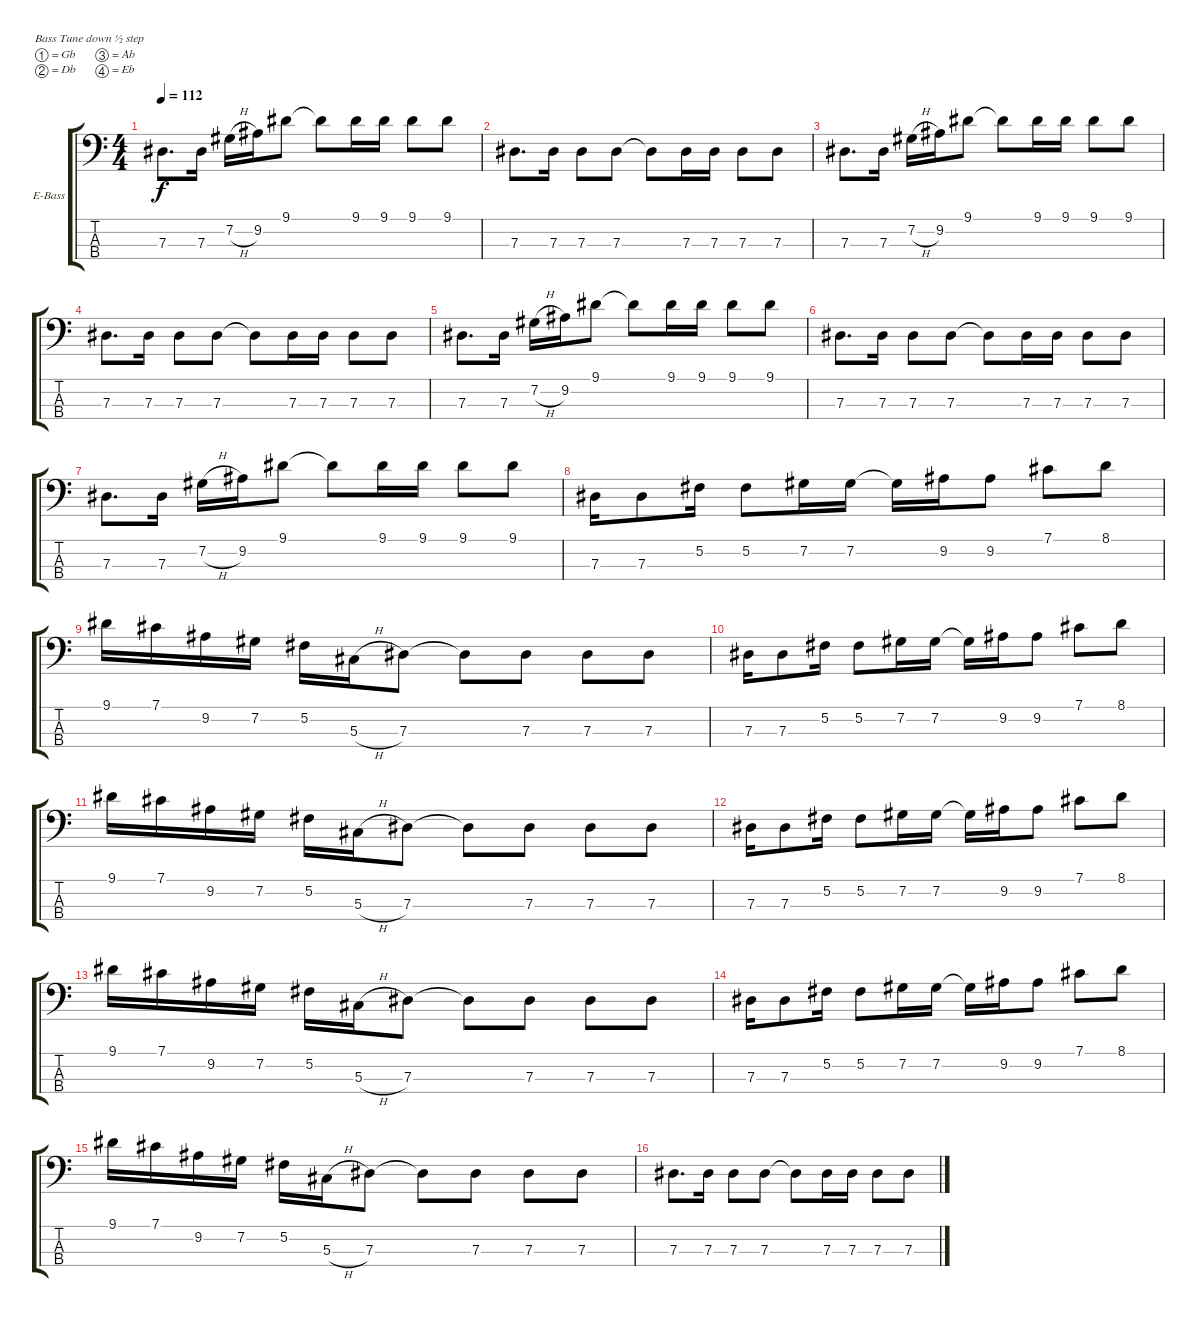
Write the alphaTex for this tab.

\bracketExtendMode groupsimilarinstruments
\firstSystemTrackNameOrientation horizontal
\otherSystemsTrackNameOrientation horizontal
\track ("Bass" "E-Bass") {instrument electricbassfinger}
\staff {score tabs}
\tuning (Gb2 Db2 Ab1 Eb1)
\ts (4 4)
\tempo 112
\clef f4
\ks c
7.3.8{d dy f} 7.3.16 7.2{h}.16 9.2.16 9.1.8 9.1{t}.8 9.1.16 9.1.16 9.1.8 9.1.8 |
7.3.8{d} 7.3.16 7.3.8 7.3.8 7.3{t}.8 7.3.16 7.3.16 7.3.8 7.3.8 |
7.3.8{d} 7.3.16 7.2{h}.16 9.2.16 9.1.8 9.1{t}.8 9.1.16 9.1.16 9.1.8 9.1.8 |
7.3.8{d} 7.3.16 7.3.8 7.3.8 7.3{t}.8 7.3.16 7.3.16 7.3.8 7.3.8 |
7.3.8{d} 7.3.16 7.2{h}.16 9.2.16 9.1.8 9.1{t}.8 9.1.16 9.1.16 9.1.8 9.1.8 |
7.3.8{d} 7.3.16 7.3.8 7.3.8 7.3{t}.8 7.3.16 7.3.16 7.3.8 7.3.8 |
7.3.8{d} 7.3.16 7.2{h}.16 9.2.16 9.1.8 9.1{t}.8 9.1.16 9.1.16 9.1.8 9.1.8 |
7.3.16 7.3.8 5.2.16 5.2.8 7.2.16 7.2.16 7.2{t}.16 9.2.16 9.2.8 7.1.8 8.1.8 |
9.1.16 7.1.16 9.2.16 7.2.16 5.2.16 5.3{h}.16 7.3.8 7.3{t}.8 7.3.8 7.3.8 7.3.8 |
7.3.16 7.3.8 5.2.16 5.2.8 7.2.16 7.2.16 7.2{t}.16 9.2.16 9.2.8 7.1.8 8.1.8 |
9.1.16 7.1.16 9.2.16 7.2.16 5.2.16 5.3{h}.16 7.3.8 7.3{t}.8 7.3.8 7.3.8 7.3.8 |
7.3.16 7.3.8 5.2.16 5.2.8 7.2.16 7.2.16 7.2{t}.16 9.2.16 9.2.8 7.1.8 8.1.8 |
9.1.16 7.1.16 9.2.16 7.2.16 5.2.16 5.3{h}.16 7.3.8 7.3{t}.8 7.3.8 7.3.8 7.3.8 |
7.3.16 7.3.8 5.2.16 5.2.8 7.2.16 7.2.16 7.2{t}.16 9.2.16 9.2.8 7.1.8 8.1.8 |
9.1.16 7.1.16 9.2.16 7.2.16 5.2.16 5.3{h}.16 7.3.8 7.3{t}.8 7.3.8 7.3.8 7.3.8 |
7.3.8{d} 7.3.16 7.3.8 7.3.8 7.3{t}.8 7.3.16 7.3.16 7.3.8 7.3.8
